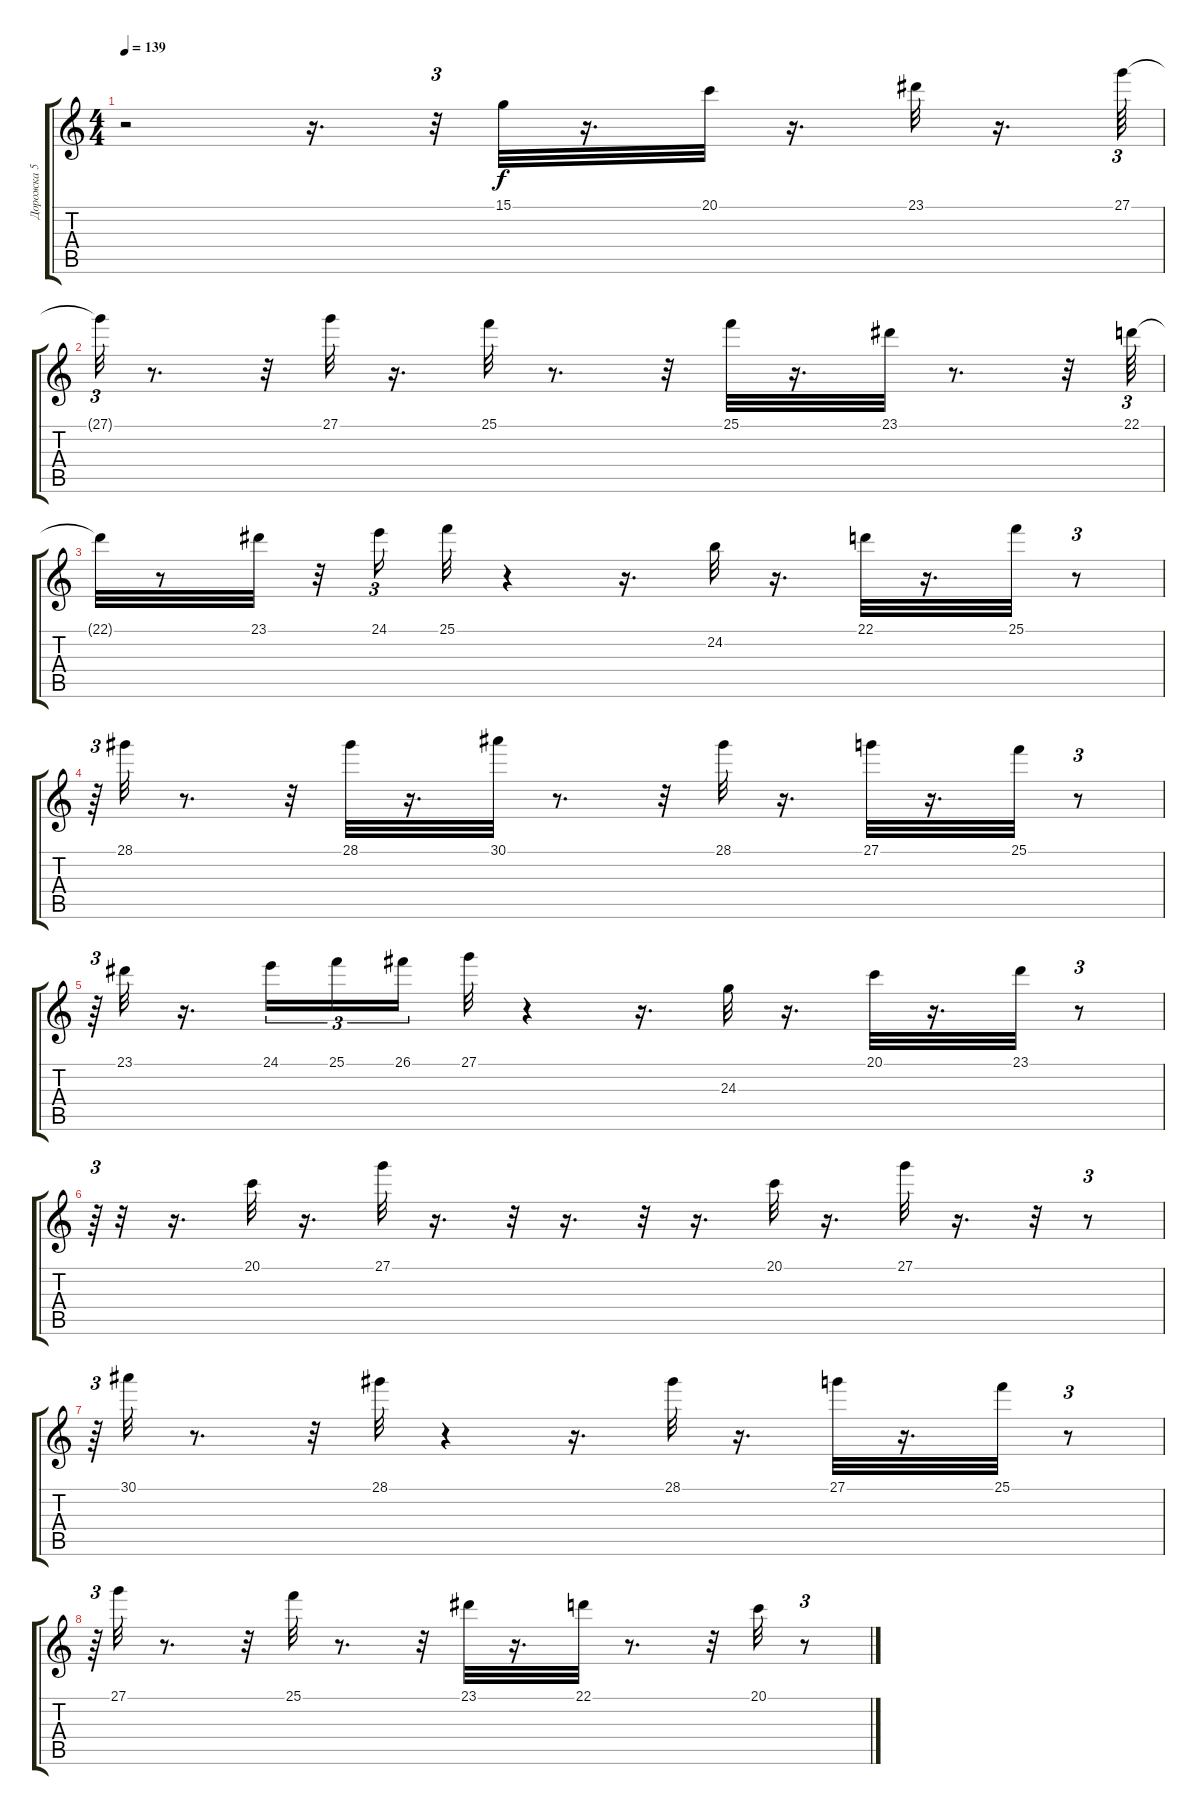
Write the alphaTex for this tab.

\track ("Дорожка 5" "Дорожка 5") {instrument fx5brightness}
\staff {score tabs}
\tuning (E4 B3 G3 D3 A2 E2) {hide}
\ts (4 4)
\tempo 139
\clef g2
\ks c
r.2{dy f} r.16{d} r.32{tu (3 2)} 15.1.32 r.16{d} 20.1.32 r.16{d} 23.1.32 r.16{d} 27.1.64{tu (3 2)} |
27.1{t}.32{tu (3 2)} r.8{d} r.32 27.1.32 r.16{d} 25.1.32 r.8{d} r.32 25.1.32 r.16{d} 23.1.32 r.8{d} r.32 22.1.64{tu (3 2)} |
22.1{t}.32 r.8 23.1.32 r.32 24.1.16{tu (3 2)} 25.1.32 r.4 r.16{d} 24.2.32 r.16{d} 22.1.32 r.16{d} 25.1.32 r.8{tu (3 2)} |
r.64{tu (3 2)} 28.1.32 r.8{d} r.32 28.1.32 r.16{d} 30.1.32 r.8{d} r.32 28.1.32 r.16{d} 27.1.32 r.16{d} 25.1.32 r.8{tu (3 2)} |
r.64{tu (3 2)} 23.1.32 r.16{d} 24.1.16{tu (3 2)} 25.1.16{tu (3 2)} 26.1.16{tu (3 2)} 27.1.32 r.4 r.16{d} 24.3.32 r.16{d} 20.1.32 r.16{d} 23.1.32 r.8{tu (3 2)} |
r.64{tu (3 2)} r.32 r.16{d} 20.1.32 r.16{d} 27.1.32 r.16{d} r.32 r.16{d} r.32 r.16{d} 20.1.32 r.16{d} 27.1.32 r.16{d} r.32 r.8{tu (3 2)} |
r.64{tu (3 2)} 30.1.32 r.8{d} r.32 28.1.32 r.4 r.16{d} 28.1.32 r.16{d} 27.1.32 r.16{d} 25.1.32 r.8{tu (3 2)} |
r.64{tu (3 2)} 27.1.32 r.8{d} r.32 25.1.32 r.8{d} r.32 23.1.32 r.16{d} 22.1.32 r.8{d} r.32 20.1.32 r.8{tu (3 2)}
